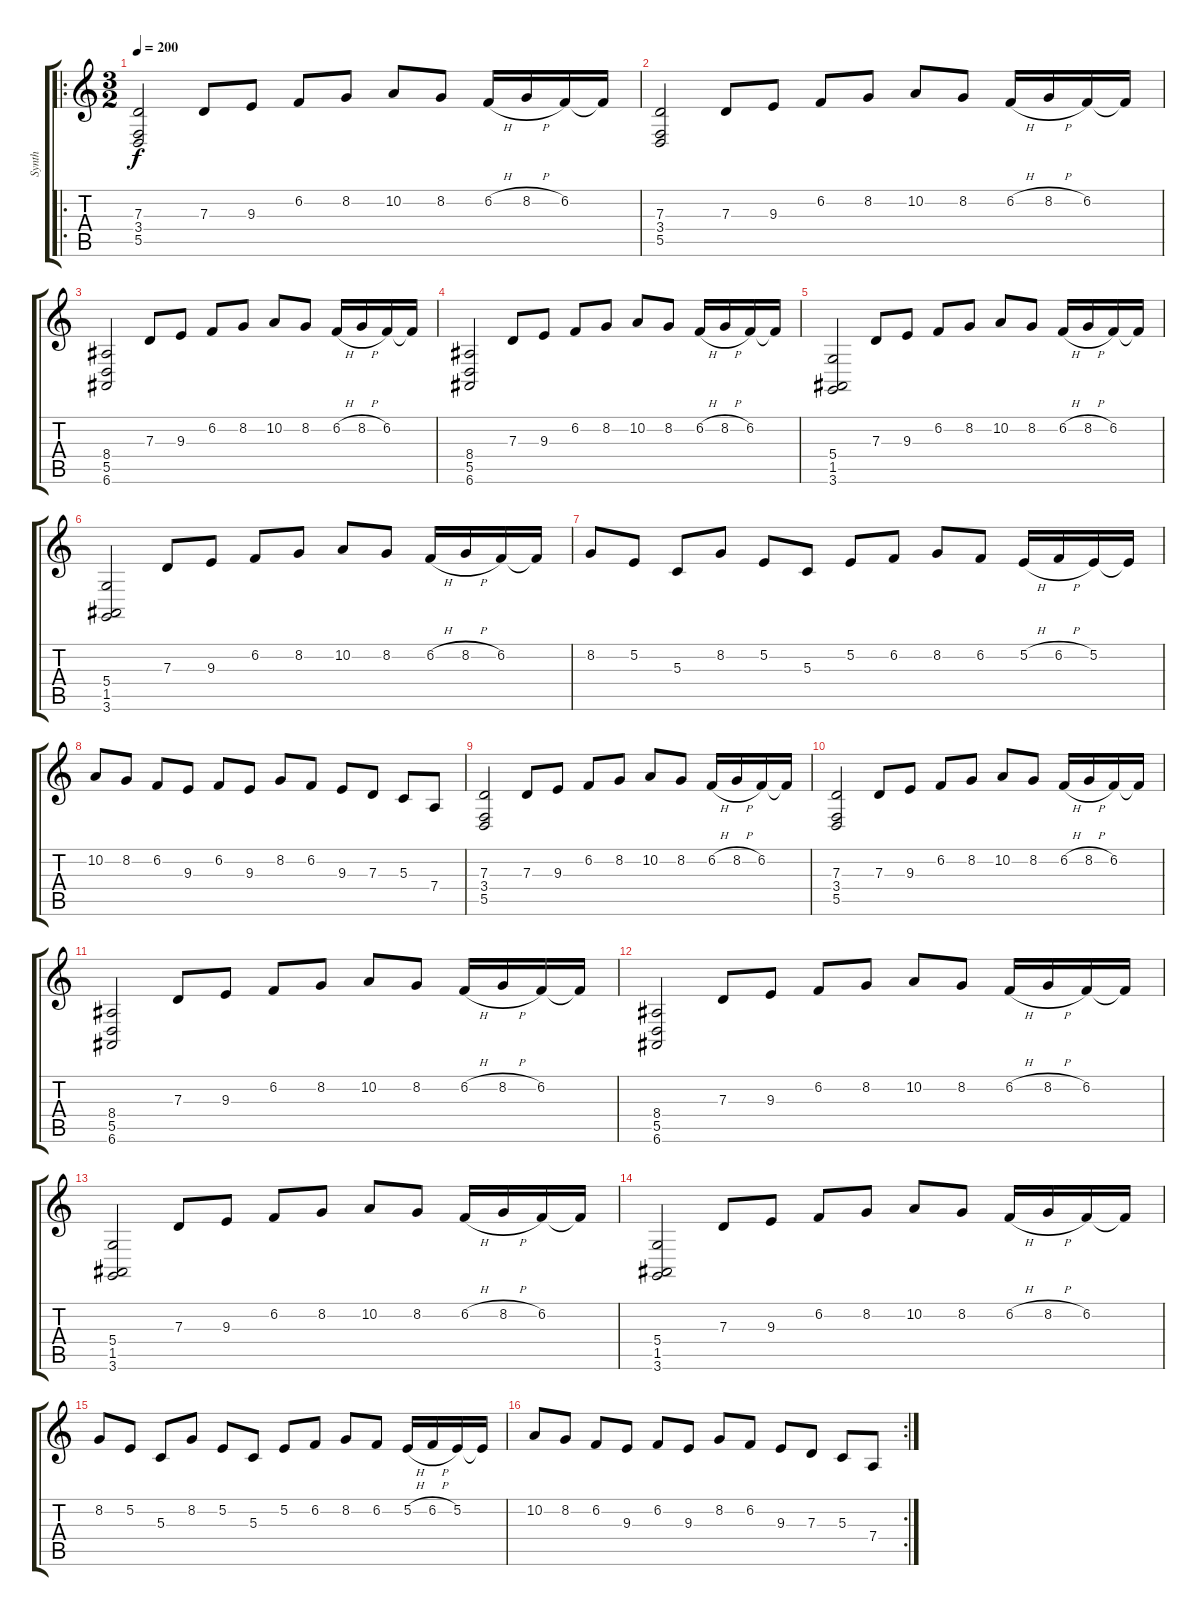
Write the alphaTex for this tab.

\track ("Synth" "Synth") {instrument acousticgrandpiano}
\staff {score tabs}
\tuning (E4 B3 G3 D3 A2 E2) {hide}
\ro
\ts (3 2)
\tempo 200
\clef g2
\ks c
(7.3 3.4 5.5).2{dy f} 7.3.8 9.3.8 6.2.8 8.2.8 10.2.8 8.2.8 6.2{h}.16 8.2{h}.16 6.2.16 6.2{t}.16 |
(7.3 3.4 5.5).2 7.3.8 9.3.8 6.2.8 8.2.8 10.2.8 8.2.8 6.2{h}.16 8.2{h}.16 6.2.16 6.2{t}.16 |
(8.4 5.5 6.6).2 7.3.8 9.3.8 6.2.8 8.2.8 10.2.8 8.2.8 6.2{h}.16 8.2{h}.16 6.2.16 6.2{t}.16 |
(8.4 5.5 6.6).2 7.3.8 9.3.8 6.2.8 8.2.8 10.2.8 8.2.8 6.2{h}.16 8.2{h}.16 6.2.16 6.2{t}.16 |
(5.4 1.5 3.6).2 7.3.8 9.3.8 6.2.8 8.2.8 10.2.8 8.2.8 6.2{h}.16 8.2{h}.16 6.2.16 6.2{t}.16 |
(5.4 1.5 3.6).2 7.3.8 9.3.8 6.2.8 8.2.8 10.2.8 8.2.8 6.2{h}.16 8.2{h}.16 6.2.16 6.2{t}.16 |
8.2.8 5.2.8 5.3.8 8.2.8 5.2.8 5.3.8 5.2.8 6.2.8 8.2.8 6.2.8 5.2{h}.16 6.2{h}.16 5.2.16 5.2{t}.16 |
10.2.8 8.2.8 6.2.8 9.3.8 6.2.8 9.3.8 8.2.8 6.2.8 9.3.8 7.3.8 5.3.8 7.4.8 |
(7.3 3.4 5.5).2 7.3.8 9.3.8 6.2.8 8.2.8 10.2.8 8.2.8 6.2{h}.16 8.2{h}.16 6.2.16 6.2{t}.16 |
(7.3 3.4 5.5).2 7.3.8 9.3.8 6.2.8 8.2.8 10.2.8 8.2.8 6.2{h}.16 8.2{h}.16 6.2.16 6.2{t}.16 |
(8.4 5.5 6.6).2 7.3.8 9.3.8 6.2.8 8.2.8 10.2.8 8.2.8 6.2{h}.16 8.2{h}.16 6.2.16 6.2{t}.16 |
(8.4 5.5 6.6).2 7.3.8 9.3.8 6.2.8 8.2.8 10.2.8 8.2.8 6.2{h}.16 8.2{h}.16 6.2.16 6.2{t}.16 |
(5.4 1.5 3.6).2 7.3.8 9.3.8 6.2.8 8.2.8 10.2.8 8.2.8 6.2{h}.16 8.2{h}.16 6.2.16 6.2{t}.16 |
(5.4 1.5 3.6).2 7.3.8 9.3.8 6.2.8 8.2.8 10.2.8 8.2.8 6.2{h}.16 8.2{h}.16 6.2.16 6.2{t}.16 |
8.2.8 5.2.8 5.3.8 8.2.8 5.2.8 5.3.8 5.2.8 6.2.8 8.2.8 6.2.8 5.2{h}.16 6.2{h}.16 5.2.16 5.2{t}.16 |
\rc 2
10.2.8 8.2.8 6.2.8 9.3.8 6.2.8 9.3.8 8.2.8 6.2.8 9.3.8 7.3.8 5.3.8 7.4.8
